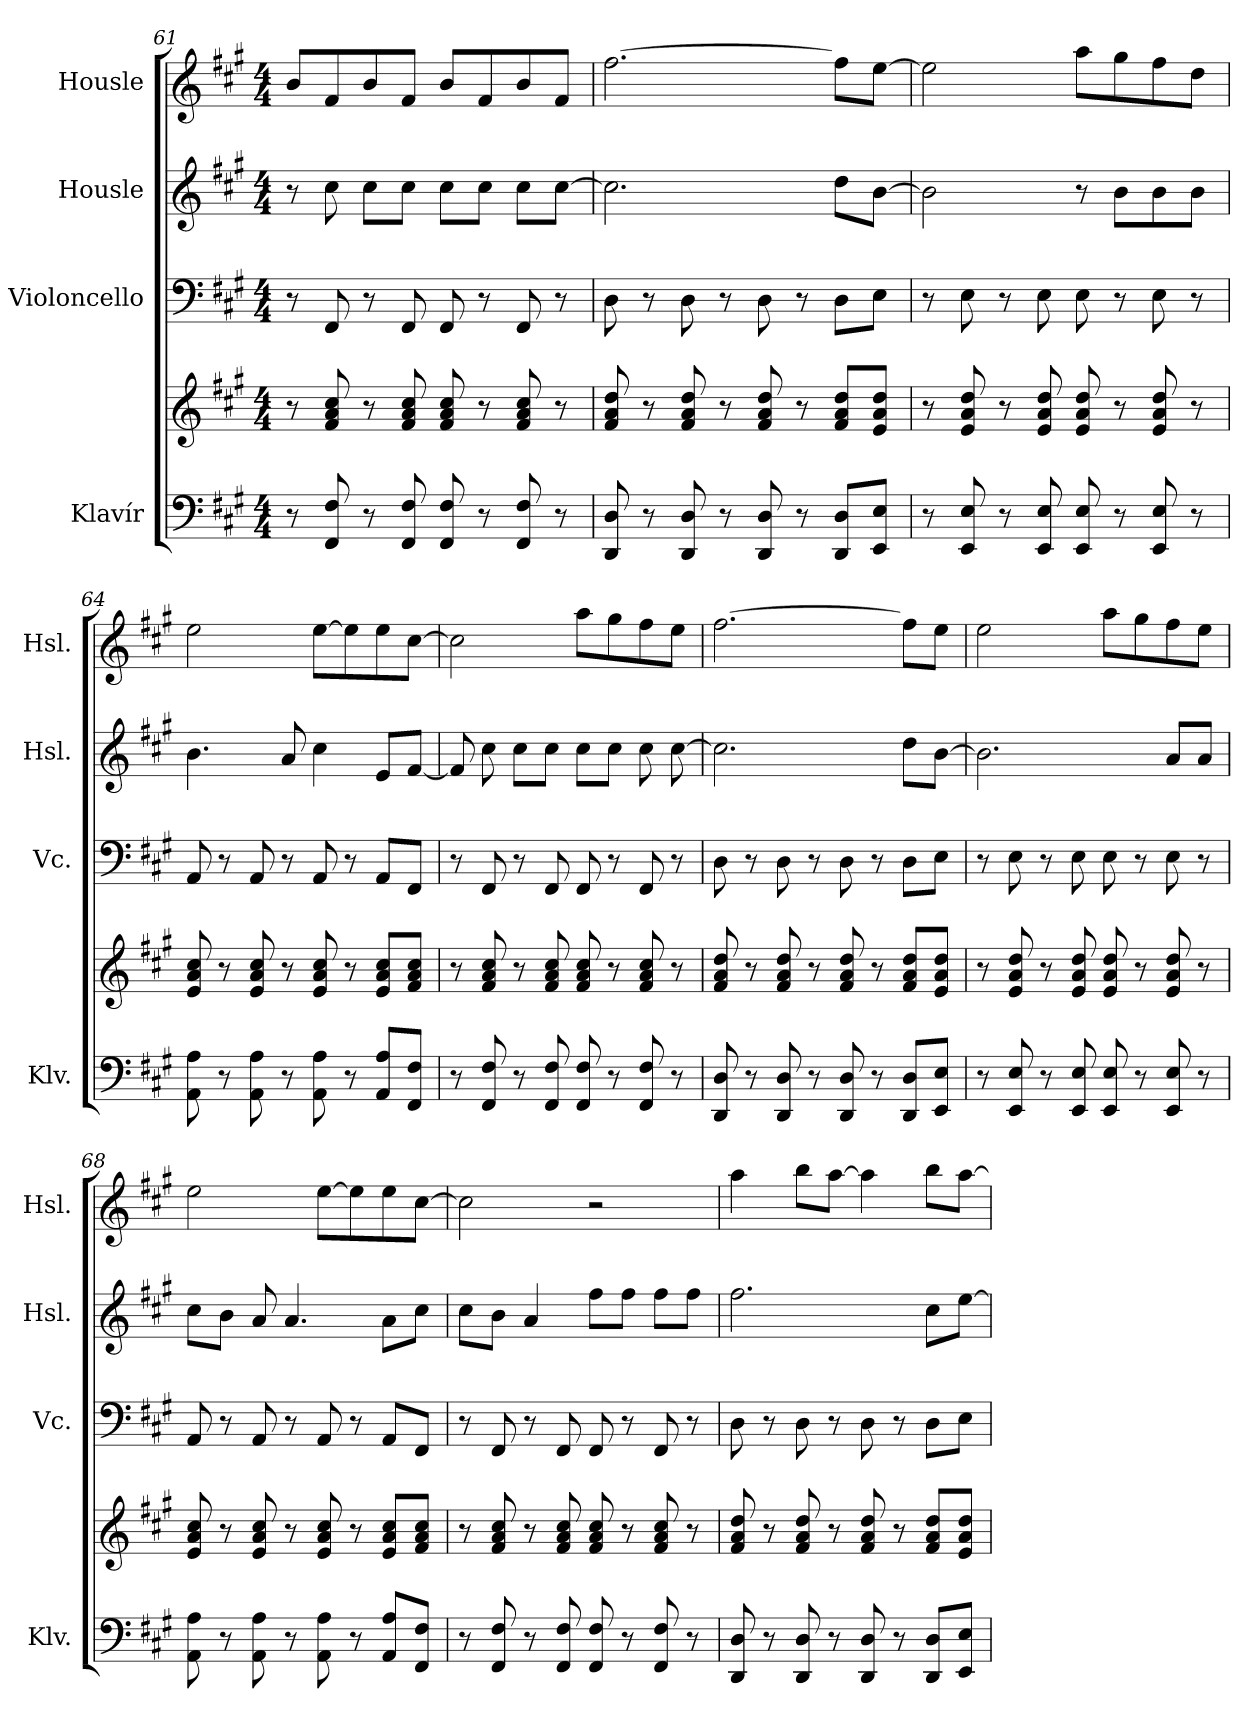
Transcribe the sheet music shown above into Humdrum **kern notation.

**kern	**kern	**kern	**kern	**kern
*part4	*part4	*part3	*part2	*part1
*staff5	*staff4	*staff3	*staff2	*staff1
*I"Klavír	*	*I"Violoncello	*I"Housle	*I"Housle
*I'Klv.	*	*I'Vc.	*I'Hsl.	*I'Hsl.
*clefF4	*clefG2	*clefF4	*clefG2	*clefG2
*k[f#c#g#]	*k[f#c#g#]	*k[f#c#g#]	*k[f#c#g#]	*k[f#c#g#]
*M4/4	*M4/4	*M4/4	*M4/4	*M4/4
=61	=61	=61	=61	=61
8r	8r	8r	8r	8b/L
8FF#/ 8F#/	8f#/ 8a/ 8cc#/	8FF#/	8cc#\	8f#/
8r	8r	8r	8cc#\L	8b/
8FF#/ 8F#/	8f#/ 8a/ 8cc#/	8FF#/	8cc#\J	8f#/J
8FF#/ 8F#/	8f#/ 8a/ 8cc#/	8FF#/	8cc#\L	8b/L
8r	8r	8r	8cc#\J	8f#/
8FF#/ 8F#/	8f#/ 8a/ 8cc#/	8FF#/	8cc#\L	8b/
8r	8r	8r	[8cc#\J	8f#/J
=62	=62	=62	=62	=62
8DD/ 8D/	8f#/ 8a/ 8dd/	8D\	2.cc#\]	[2.ff#\
8r	8r	8r	.	.
8DD/ 8D/	8f#/ 8a/ 8dd/	8D\	.	.
8r	8r	8r	.	.
8DD/ 8D/	8f#/ 8a/ 8dd/	8D\	.	.
8r	8r	8r	.	.
8DD/ 8D/L	8f#/ 8a/ 8dd/L	8D\L	8dd\L	8ff#\L]
8EE/ 8E/J	8e/ 8a/ 8dd/J	8E\J	[8b\J	[8ee\J
!!LO:PB:g=z
=63	=63	=63	=63	=63
8r	8r	8r	2b\]	2ee\]
8EE/ 8E/	8e/ 8a/ 8dd/	8E\	.	.
8r	8r	8r	.	.
8EE/ 8E/	8e/ 8a/ 8dd/	8E\	.	.
8EE/ 8E/	8e/ 8a/ 8dd/	8E\	8r	8aa\L
8r	8r	8r	8b\L	8gg#\
8EE/ 8E/	8e/ 8a/ 8dd/	8E\	8b\	8ff#\
8r	8r	8r	8b\J	8dd\J
=64	=64	=64	=64	=64
8AA\ 8A\	8e/ 8a/ 8cc#/	8AA/	4.b\	2ee\
8r	8r	8r	.	.
8AA\ 8A\	8e/ 8a/ 8cc#/	8AA/	.	.
8r	8r	8r	8a/	.
8AA\ 8A\	8e/ 8a/ 8cc#/	8AA/	4cc#\	[8ee\L
8r	8r	8r	.	8ee\]
8AA/ 8A/L	8e/ 8a/ 8cc#/L	8AA/L	8e/L	8ee\
8FF#/ 8F#/J	8f#/ 8a/ 8cc#/J	8FF#/J	[8f#/J	[8cc#\J
=65	=65	=65	=65	=65
8r	8r	8r	8f#/]	2cc#\]
8FF#/ 8F#/	8f#/ 8a/ 8cc#/	8FF#/	8cc#\	.
8r	8r	8r	8cc#\L	.
8FF#/ 8F#/	8f#/ 8a/ 8cc#/	8FF#/	8cc#\J	.
8FF#/ 8F#/	8f#/ 8a/ 8cc#/	8FF#/	8cc#\L	8aa\L
8r	8r	8r	8cc#\J	8gg#\
8FF#/ 8F#/	8f#/ 8a/ 8cc#/	8FF#/	8cc#\	8ff#\
8r	8r	8r	[8cc#\	8ee\J
=66	=66	=66	=66	=66
8DD/ 8D/	8f#/ 8a/ 8dd/	8D\	2.cc#\]	[2.ff#\
8r	8r	8r	.	.
8DD/ 8D/	8f#/ 8a/ 8dd/	8D\	.	.
8r	8r	8r	.	.
8DD/ 8D/	8f#/ 8a/ 8dd/	8D\	.	.
8r	8r	8r	.	.
8DD/ 8D/L	8f#/ 8a/ 8dd/L	8D\L	8dd\L	8ff#\L]
8EE/ 8E/J	8e/ 8a/ 8dd/J	8E\J	[8b\J	8ee\J
!!LO:LB:g=z
=67	=67	=67	=67	=67
8r	8r	8r	2.b\]	2ee\
8EE/ 8E/	8e/ 8a/ 8dd/	8E\	.	.
8r	8r	8r	.	.
8EE/ 8E/	8e/ 8a/ 8dd/	8E\	.	.
8EE/ 8E/	8e/ 8a/ 8dd/	8E\	.	8aa\L
8r	8r	8r	.	8gg#\
8EE/ 8E/	8e/ 8a/ 8dd/	8E\	8a/L	8ff#\
8r	8r	8r	8a/J	8ee\J
=68	=68	=68	=68	=68
8AA\ 8A\	8e/ 8a/ 8cc#/	8AA/	8cc#\L	2ee\
8r	8r	8r	8b\J	.
8AA\ 8A\	8e/ 8a/ 8cc#/	8AA/	8a/	.
8r	8r	8r	4.a/	.
8AA\ 8A\	8e/ 8a/ 8cc#/	8AA/	.	[8ee\L
8r	8r	8r	.	8ee\]
8AA/ 8A/L	8e/ 8a/ 8cc#/L	8AA/L	8a\L	8ee\
8FF#/ 8F#/J	8f#/ 8a/ 8cc#/J	8FF#/J	8cc#\J	[8cc#\J
=69	=69	=69	=69	=69
8r	8r	8r	8cc#\L	2cc#\]
8FF#/ 8F#/	8f#/ 8a/ 8cc#/	8FF#/	8b\J	.
8r	8r	8r	4a/	.
8FF#/ 8F#/	8f#/ 8a/ 8cc#/	8FF#/	.	.
8FF#/ 8F#/	8f#/ 8a/ 8cc#/	8FF#/	8ff#\L	2r
8r	8r	8r	8ff#\J	.
8FF#/ 8F#/	8f#/ 8a/ 8cc#/	8FF#/	8ff#\L	.
8r	8r	8r	8ff#\J	.
=70	=70	=70	=70	=70
8DD/ 8D/	8f#/ 8a/ 8dd/	8D\	2.ff#\	4aa\
8r	8r	8r	.	.
8DD/ 8D/	8f#/ 8a/ 8dd/	8D\	.	8bb\L
8r	8r	8r	.	[8aa\J
8DD/ 8D/	8f#/ 8a/ 8dd/	8D\	.	4aa\]
8r	8r	8r	.	.
8DD/ 8D/L	8f#/ 8a/ 8dd/L	8D\L	8cc#\L	8bb\L
8EE/ 8E/J	8e/ 8a/ 8dd/J	8E\J	[8ee\J	[8aa\J
=	=	=	=	=
*-	*-	*-	*-	*-
